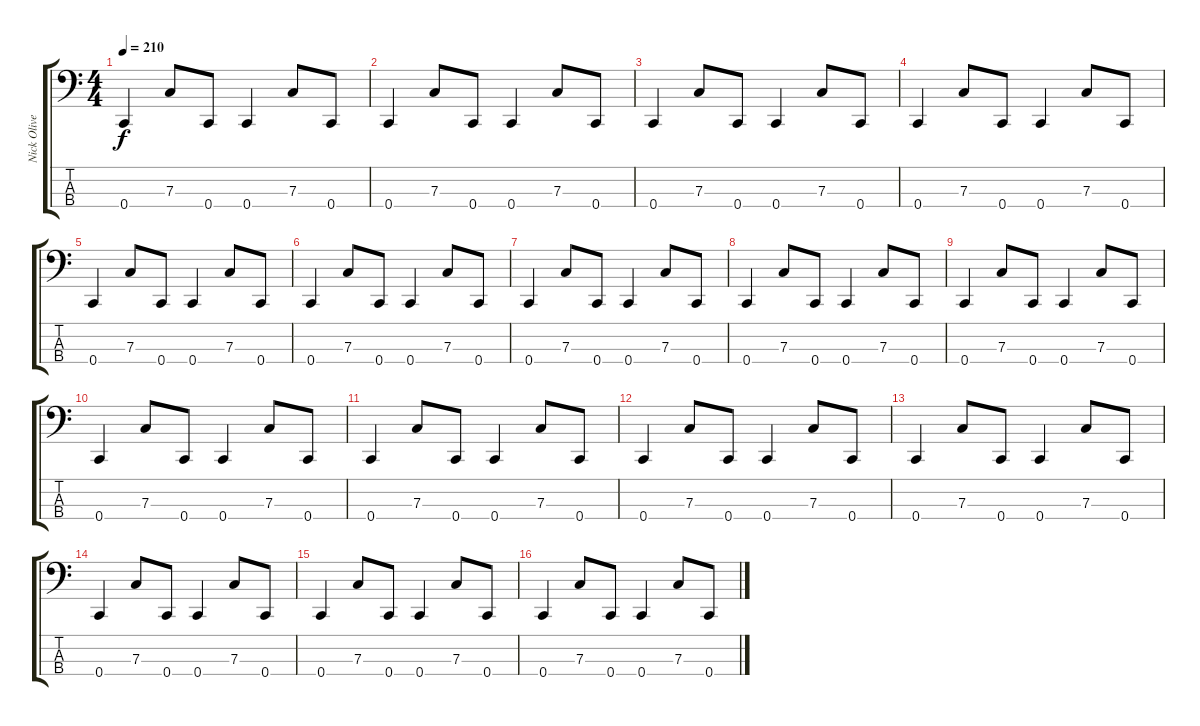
\track ("Nick Oliveri" "Nick Olive") {instrument electricbasspick}
\staff {score tabs}
\tuning (Eb2 Bb1 F1 C1) {hide}
\ts (4 4)
\tempo 210
\clef f4
\ks c
0.4.4{dy f} 7.3.8 0.4.8 0.4.4 7.3.8 0.4.8 |
0.4.4 7.3.8 0.4.8 0.4.4 7.3.8 0.4.8 |
0.4.4 7.3.8 0.4.8 0.4.4 7.3.8 0.4.8 |
0.4.4 7.3.8 0.4.8 0.4.4 7.3.8 0.4.8 |
0.4.4 7.3.8 0.4.8 0.4.4 7.3.8 0.4.8 |
0.4.4 7.3.8 0.4.8 0.4.4 7.3.8 0.4.8 |
0.4.4 7.3.8 0.4.8 0.4.4 7.3.8 0.4.8 |
0.4.4 7.3.8 0.4.8 0.4.4 7.3.8 0.4.8 |
0.4.4 7.3.8 0.4.8 0.4.4 7.3.8 0.4.8 |
0.4.4 7.3.8 0.4.8 0.4.4 7.3.8 0.4.8 |
0.4.4 7.3.8 0.4.8 0.4.4 7.3.8 0.4.8 |
0.4.4 7.3.8 0.4.8 0.4.4 7.3.8 0.4.8 |
0.4.4 7.3.8 0.4.8 0.4.4 7.3.8 0.4.8 |
0.4.4 7.3.8 0.4.8 0.4.4 7.3.8 0.4.8 |
0.4.4 7.3.8 0.4.8 0.4.4 7.3.8 0.4.8 |
0.4.4 7.3.8 0.4.8 0.4.4 7.3.8 0.4.8
